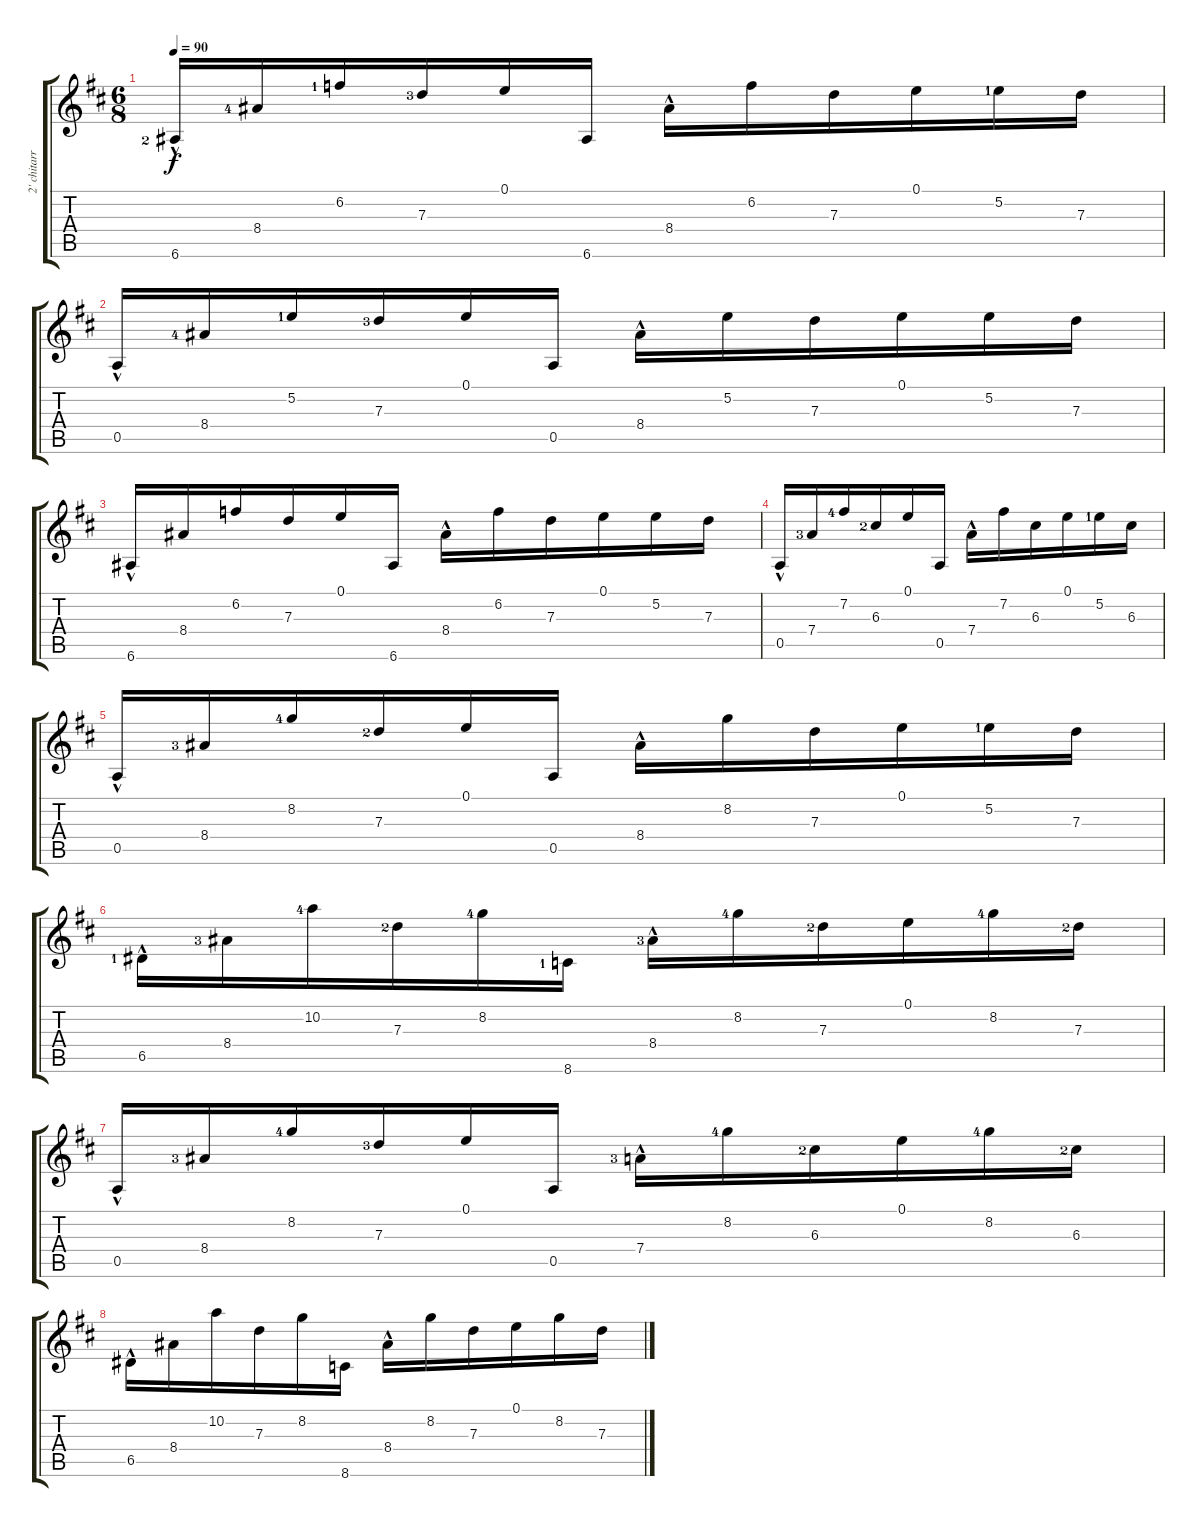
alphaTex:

\track ("2' chitarra" "2' chitarr") {instrument acousticguitarnylon}
\staff {score tabs}
\tuning (E4 B3 G3 D3 A2 E2) {hide}
\ts (6 8)
\tempo 90
\clef g2
\ks bminor
6.6{hac lf 3}.16{dy f} 8.4{lf 5}.16 6.2{lf 2}.16 7.3{lf 4}.16 0.1.16 6.6.16 8.4{hac}.16 6.2.16 7.3.16 0.1.16 5.2{lf 2}.16 7.3.16 |
0.5{hac}.16 8.4{lf 5}.16 5.2{lf 2}.16 7.3{lf 4}.16 0.1.16 0.5.16 8.4{hac}.16 5.2.16 7.3.16 0.1.16 5.2.16 7.3.16 |
6.6{hac}.16 8.4.16 6.2.16 7.3.16 0.1.16 6.6.16 8.4{hac}.16 6.2.16 7.3.16 0.1.16 5.2.16 7.3.16 |
0.5{hac}.16 7.4{lf 4}.16 7.2{lf 5}.16 6.3{lf 3}.16 0.1.16 0.5.16 7.4{hac}.16 7.2.16 6.3.16 0.1.16 5.2{lf 2}.16 6.3.16 |
0.5{hac}.16 8.4{lf 4}.16 8.2{lf 5}.16 7.3{lf 3}.16 0.1.16 0.5.16 8.4{hac}.16 8.2.16 7.3.16 0.1.16 5.2{lf 2}.16 7.3.16 |
6.5{hac lf 2}.16 8.4{lf 4}.16 10.2{lf 5}.16 7.3{lf 3}.16 8.2{lf 5}.16 8.6{lf 2}.16 8.4{hac lf 4}.16 8.2{lf 5}.16 7.3{lf 3}.16 0.1.16 8.2{lf 5}.16 7.3{lf 3}.16 |
0.5{hac}.16 8.4{lf 4}.16 8.2{lf 5}.16 7.3{lf 4}.16 0.1.16 0.5.16 7.4{hac lf 4}.16 8.2{lf 5}.16 6.3{lf 3}.16 0.1.16 8.2{lf 5}.16 6.3{lf 3}.16 |
6.5{hac}.16 8.4.16 10.2.16 7.3.16 8.2.16 8.6.16 8.4{hac}.16 8.2.16 7.3.16 0.1.16 8.2.16 7.3.16
